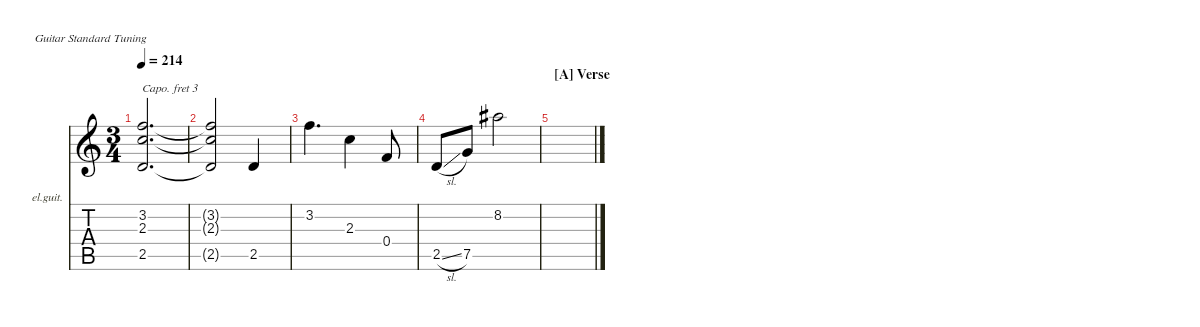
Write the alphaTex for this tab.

\hideDynamics
\bracketExtendMode nobrackets
\firstSystemTrackNameOrientation horizontal
\otherSystemsTrackNameOrientation horizontal
\track ("Clean Guitar" "el.guit.") {instrument electricguitarclean}
\staff {score tabs}
\capo 3
\tuning (E4 B3 G3 D3 A2 E2)
\ts (3 4)
\tempo 214
\clef g2
\ks aminor
(2.5 2.3 3.2).2{d dy mf beam Up} |
(3.2{t} 2.3{t} 2.5{t}).2{beam Up} 2.5.4{beam Up} |
3.2.4{d beam Down} 2.3.4{beam Down} 0.4.8{beam Up} |
2.5{sl}.8{beam Up} 7.5.8{beam Up} 8.2{acc #}.2{beam Down} |
\section ("A" "Verse")
